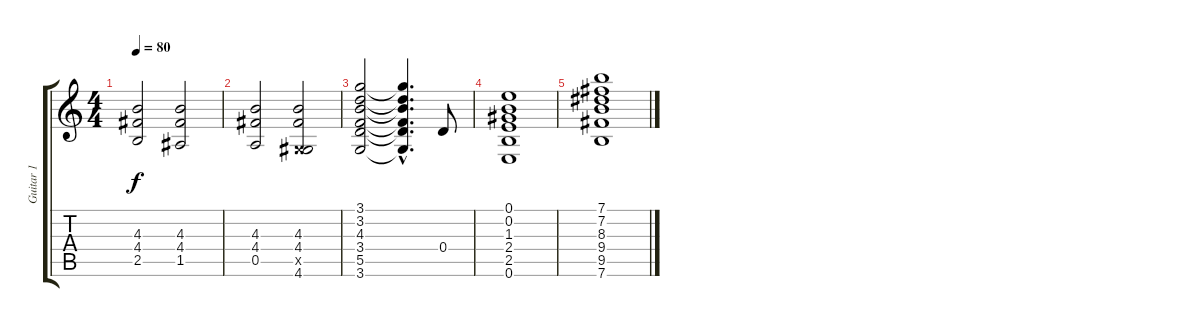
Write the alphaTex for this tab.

\track ("Guitar 1" "Guitar 1") {instrument acousticguitarsteel}
\staff {score tabs}
\tuning (E4 B3 G3 D3 A2 E2) {hide}
\ts (4 4)
\tempo 80
\clef g2
\ks c
(4.3 4.4 2.5).2{dy f} (4.3 4.4 1.5).2 |
(4.3 4.4 0.5).2 (4.3 4.4 -1.5{x} 4.6).2 |
(3.1 3.2 4.3 3.4 5.5 3.6).2 (3.1{hac t} 3.2{hac t} 4.3{hac t} 3.4{hac t} 5.5{hac t} 3.6{hac t}).4{d} 0.4.8 |
(0.1 0.2 1.3 2.4 2.5 0.6).1 |
(7.1 7.2 8.3 9.4 9.5 7.6).1
